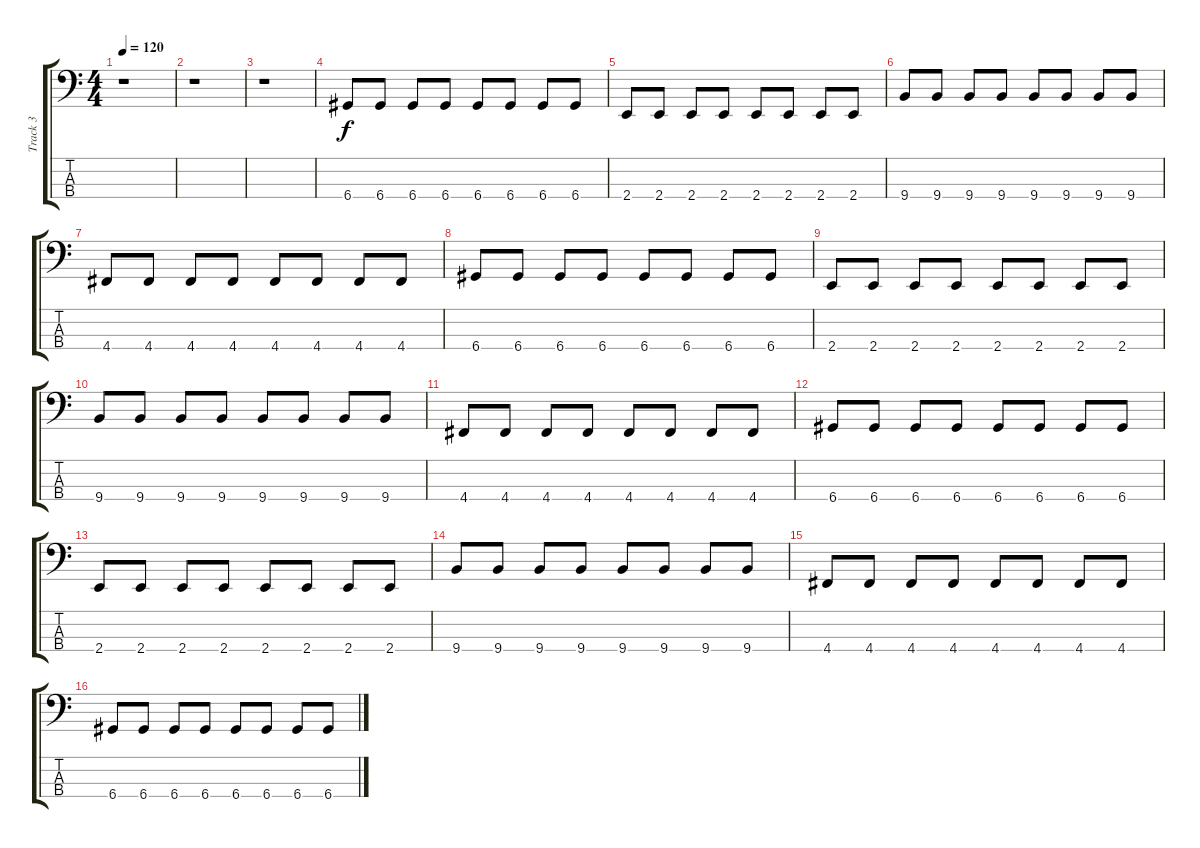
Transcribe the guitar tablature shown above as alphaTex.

\track ("Track 3" "Track 3") {instrument electricbasspick}
\staff {score tabs}
\tuning (G2 D2 A1 D1) {hide}
\ts (4 4)
\tempo 120
\clef f4
\ks c
r.1{dy f} |
r.1 |
r.1 |
6.4.8 6.4.8 6.4.8 6.4.8 6.4.8 6.4.8 6.4.8 6.4.8 |
2.4.8 2.4.8 2.4.8 2.4.8 2.4.8 2.4.8 2.4.8 2.4.8 |
9.4.8 9.4.8 9.4.8 9.4.8 9.4.8 9.4.8 9.4.8 9.4.8 |
4.4.8 4.4.8 4.4.8 4.4.8 4.4.8 4.4.8 4.4.8 4.4.8 |
6.4.8 6.4.8 6.4.8 6.4.8 6.4.8 6.4.8 6.4.8 6.4.8 |
2.4.8 2.4.8 2.4.8 2.4.8 2.4.8 2.4.8 2.4.8 2.4.8 |
9.4.8 9.4.8 9.4.8 9.4.8 9.4.8 9.4.8 9.4.8 9.4.8 |
4.4.8 4.4.8 4.4.8 4.4.8 4.4.8 4.4.8 4.4.8 4.4.8 |
6.4.8 6.4.8 6.4.8 6.4.8 6.4.8 6.4.8 6.4.8 6.4.8 |
2.4.8 2.4.8 2.4.8 2.4.8 2.4.8 2.4.8 2.4.8 2.4.8 |
9.4.8 9.4.8 9.4.8 9.4.8 9.4.8 9.4.8 9.4.8 9.4.8 |
4.4.8 4.4.8 4.4.8 4.4.8 4.4.8 4.4.8 4.4.8 4.4.8 |
6.4.8 6.4.8 6.4.8 6.4.8 6.4.8 6.4.8 6.4.8 6.4.8
